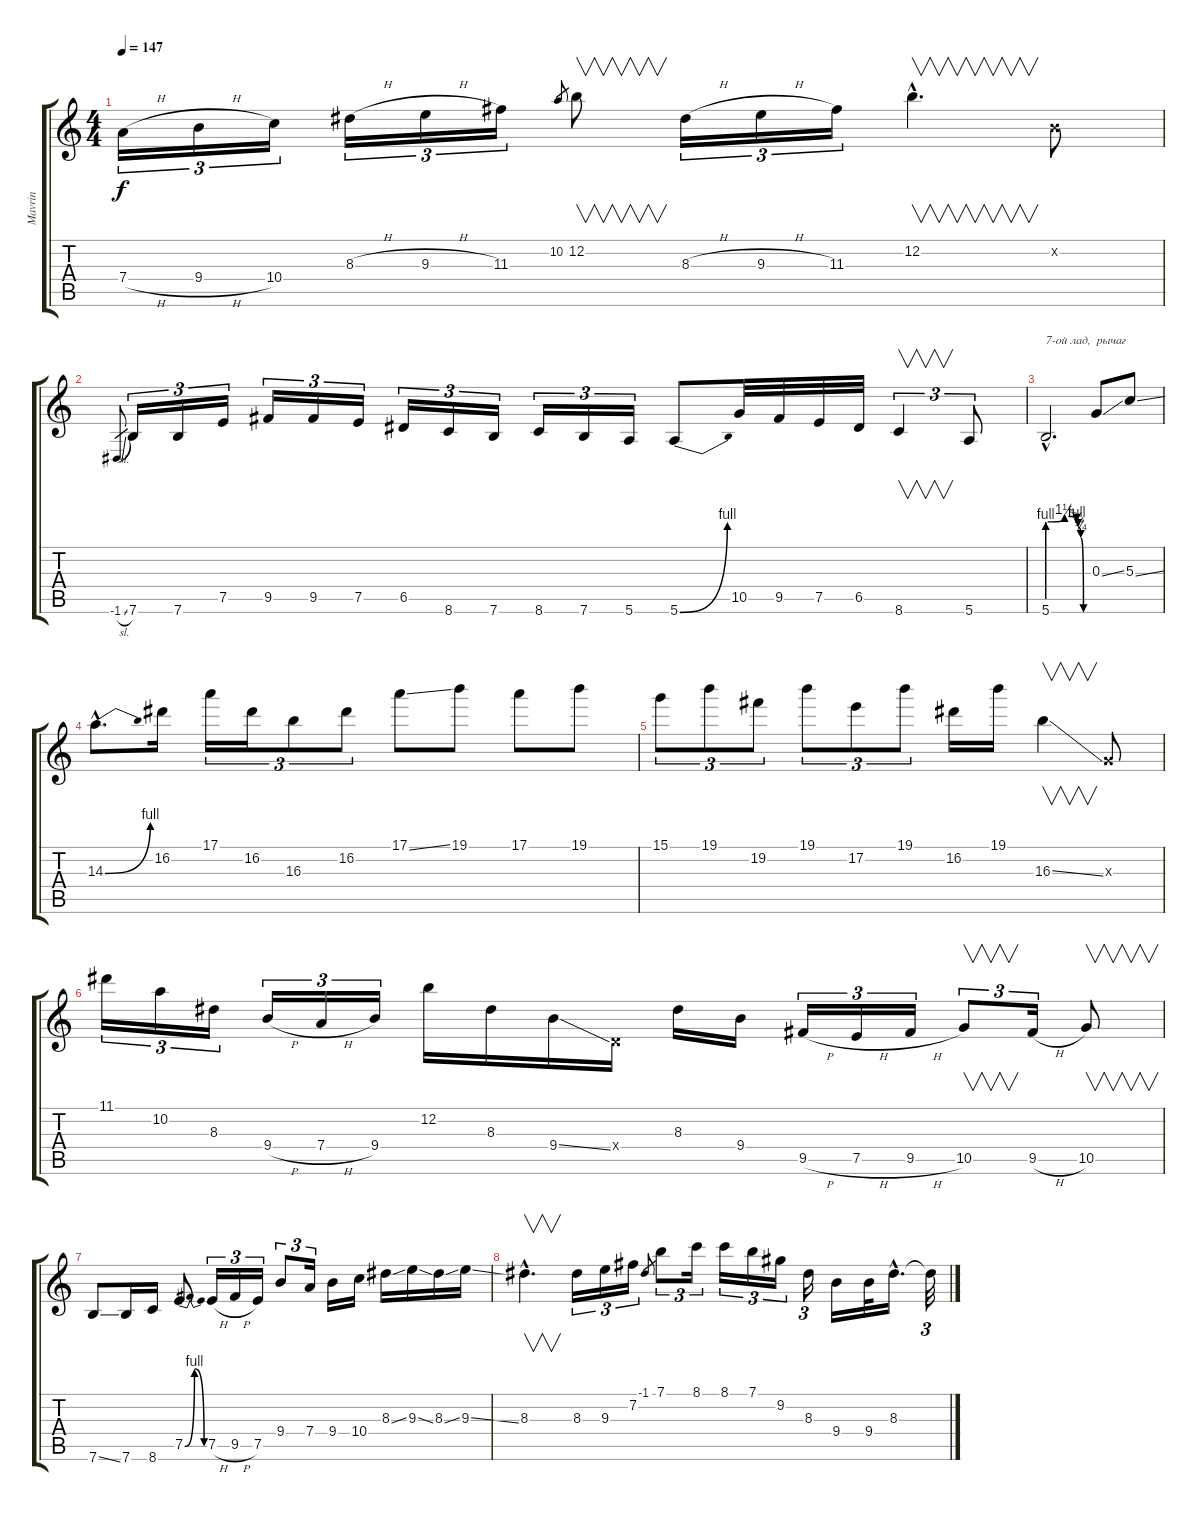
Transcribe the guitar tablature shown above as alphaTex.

\track ("Mavrin" "Mavrin") {instrument overdrivenguitar}
\staff {score tabs}
\tuning (E4 B3 G3 D3 A2 E2) {hide}
\ts (4 4)
\tempo 147
\clef g2
\ks c
7.4{h}.16{tu (3 2) dy f} 9.4{h}.16{tu (3 2)} 10.4.16{tu (3 2)} 8.3{h}.16{tu (3 2)} 9.3{h}.16{tu (3 2)} 11.3.16{tu (3 2)} 10.2.8{gr} 12.2.8{v} 8.3{h}.16{tu (3 2)} 9.3{h}.16{tu (3 2)} 11.3.16{tu (3 2)} 12.2{hac}.4{v d} 0.2{x}.8 |
-1.6{sl}.8{gr} 7.6.16{tu (3 2)} 7.6.16{tu (3 2)} 7.5.16{tu (3 2)} 9.5.16{tu (3 2)} 9.5.16{tu (3 2)} 7.5.16{tu (3 2)} 6.5.16{tu (3 2)} 8.6.16{tu (3 2)} 7.6.16{tu (3 2)} 8.6.16{tu (3 2)} 7.6.16{tu (3 2)} 5.6.16{tu (3 2)} 5.6{be (bend 0 0 60 4)}.8 10.5.32 9.5.32 7.5.32 6.5.32 8.6.4{v tu (3 2)} 5.6.8{tu (3 2)} |
5.6{be (custom 0 4 25 5 36 5 43 4 45 3 49 1 53 0 60 0) hac}.2{d txt "7-ой лад,  рычаг"} 0.3{ss}.8 5.3{ss}.8 |
14.3{be (bend 0 0 60 4) hac}.8{d} 16.2.16 17.1.16{tu (3 2)} 16.2.16{tu (3 2)} 16.3.8{tu (3 2)} 16.2.8{tu (3 2)} 17.1{ss}.8 19.1.8 17.1.8 19.1.8 |
15.1.8{tu (3 2)} 19.1.8{tu (3 2)} 19.2.8{tu (3 2)} 19.1.8{tu (3 2)} 17.2.8{tu (3 2)} 19.1.8{tu (3 2)} 16.2.16 19.1.16 16.3{ss}.4{v} 0.3{x}.8 |
11.1.16{tu (3 2)} 10.2.16{tu (3 2)} 8.3.16{tu (3 2)} 9.4{h}.16{tu (3 2)} 7.4{h}.16{tu (3 2)} 9.4.16{tu (3 2)} 12.2.16 8.3.16 9.4{ss}.16 0.4{x}.16 8.3.16 9.4.16 9.5{h}.16{tu (3 2)} 7.5{h}.16{tu (3 2)} 9.5{h}.16{tu (3 2)} 10.5.8{v tu (3 2)} 9.5{h}.16{tu (3 2)} 10.5.8{v} |
7.6{ss}.8 7.6.16 8.6.16 7.5{be (bendrelease 0 0 30 4 50 4 60 0)}.8 7.5{h}.16{tu (3 2)} 9.5{h}.16{tu (3 2)} 7.5.16{tu (3 2)} 9.4.8{tu (3 2)} 7.4.16{tu (3 2)} 9.4.16 10.4.16 8.3{ss}.16 9.3{ss}.16 8.3{ss}.16 9.3{ss}.16 |
8.3{hac}.4{v d} 8.3.16{tu (3 2)} 9.3.16{tu (3 2)} 7.2.16{tu (3 2)} -1.1.8{gr} 7.1.8{tu (3 2)} 8.1.16{tu (3 2)} 8.1.16{tu (3 2)} 7.1.16{tu (3 2)} 9.2.16{tu (3 2)} 8.3.16{tu (3 2)} 9.4.16 9.4.32 8.3{hac}.16{d} 8.3{t}.32{tu (3 2)}
